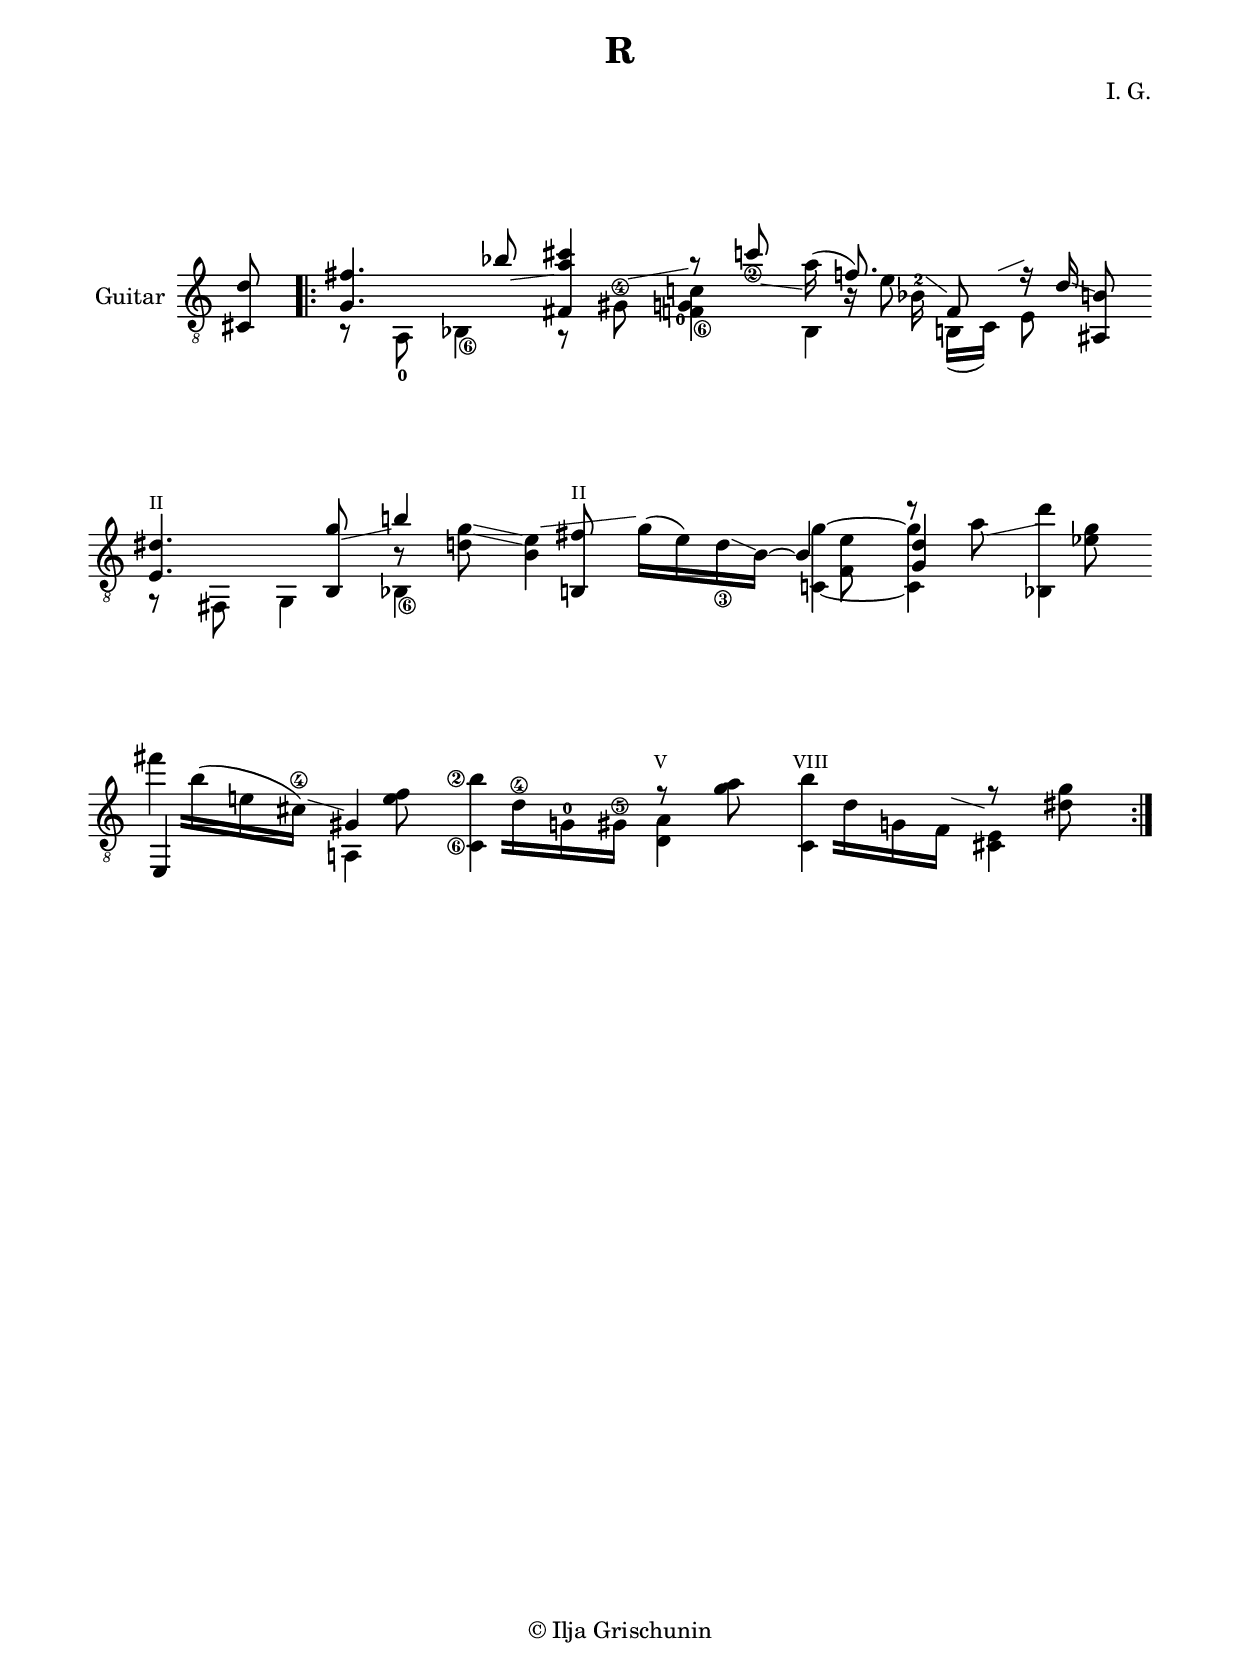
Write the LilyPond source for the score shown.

\version "2.19.15"

\language "deutsch"

\header {
  title = "R"
  composer = "I. G."
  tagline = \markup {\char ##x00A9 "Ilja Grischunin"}
}

\paper {
  #(set-paper-size "a4")
  top-markup-spacing.basic-distance = 8
  markup-system-spacing.basic-distance = 25
  top-system-spacing.basic-distance = 20
  system-system-spacing.basic-distance = 25
  score-system-spacing.basic-distance = 28
  last-bottom-spacing.basic-distance = 20
  
  left-margin = 15
  right-margin = 15
}

\layout {
  \context {
    \Voice
    \override Glissando.thickness = #1.5
    \override Glissando.gap = #0.1
  }
  \context {
    \Score
    \remove "Bar_number_engraver"
  }
}

\include "noteHeads.ly"

classicalGuitar = \relative c {
  \time 2/4
  \override Staff.TimeSignature.stencil = ##f
  \override Fingering.staff-padding = #'()
  \override StringNumber.staff-padding = #'()
  \cadenzaOn
  <cis d'>8
  \bar ".|:"\noBreak
  <<
    {
      \override StringNumber.staff-padding = #'()
      <g' fis'>4. b'8-\markup {
        \postscript #"1.5 -1 moveto 4.2 0.5 rlineto stroke"
      }
      <fis, a' cis>4 r8 c''_\2-\markup {
        \postscript #"1.4 -1.4 moveto 4 -0.5 rlineto stroke"
      }
    }
    \\
    {
      \override Fingering.staff-padding = #'()
      \override StringNumber.staff-padding = #'()
      r8 a,,-0
      \once \override StringNumber.extra-offset = #'(.6 . 2.5)
      b4_\6
      r8 gis'\4-\markup {
        \postscript #"1.4 4.2 moveto 5.8 1 rlineto stroke"
      }
      \once \override Fingering.extra-offset = #'(-.4 . .4)
      \once \override StringNumber.extra-offset = #'(.5 . 2.5)
      \displaceHeads #'(1 -1 0)
      <f_\6 g_0 c!>4
    }
  >>
  \time 5/8
  <<
    {
      \stemDown a'16(\noBeam \stemUp f8.)
    }
    \\
    {
      s16 b,\rest e8\noBeam
    }
    \\
    {
      \override Fingering.staff-padding = #'()
      \voiceTwo
      s8. b16^2-\markup {
        \postscript #"1.4 4.4 moveto 2 -1.5 rlineto stroke"
      }
    }
    \\
    {
      \voiceTwo
      b,4
    }
  >>
  <<
    {
      f'8\noBeam r16 d'-\markup {
        \postscript #"1.5 -1.3 moveto 2.2 -0.8 rlineto stroke"
      }
    }
    \\
    {
      h,16([ cis)]-\markup {
        \postscript #"1.5 5 moveto 2.5 1 rlineto stroke"
      } e8
    }
  >>
  <ais, h'>8
  \time 2/4
  \bar ""
  \break
  <<
    {
      \override TextScript.font-size = -2
      <e' dis'>4.-"II" <h g''>8-\markup {
        \postscript #"1.5 -1 moveto 4.8 1 rlineto stroke"
      }
    }
    \\
    {
      r8 fis g4
    }
  >>
  <<
    {
      h''!4 s8 <h,, fis''>-"II"
    }
    \\
    {
      h'8\rest <d g>-\markup {
        \postscript #"1.5 5.5 moveto 4.7 -1 rlineto stroke"
      }-\markup {
        \postscript #"1.5 4.6 moveto 4.7 -1 rlineto stroke"
      }
      <h e>4-\markup {
        \postscript #"1.5 5.3 moveto 9.2 1 rlineto stroke"
      }
    }
    \\
    {
      \voiceTwo
      \once \override StringNumber.extra-offset = #'(.6 . 2.5)
      b,4_\6 s
    }
  >>
  <<
    {
      \stemDown
      g''16[( e) d_\3-\markup {
        \postscript #"1.5 -1 moveto 2.3 -1 rlineto stroke"
      } h]~
      \stemUp
      h4
      \stemDown
      \once \override Rest.extra-offset = #'(0 . -1.5)
      r8 a'-\markup {
        \postscript #"1.5 -0.6 moveto 4.8 1 rlineto stroke"
      } <b,, d''>4
    }
    \\
    {
      s4 s8 <f' e'>
      \stemUp
      <g d'>4 s
    }
    \\
    {
      \voiceTwo
      s4
      \once \override NoteColumn.force-hshift = #1.3
      <c,~ g''^~>
      q s8 <es' g>
    }
  >>
  \bar ""
  \break
  <<
    {
      \stemDown
      fis'4 s8 <e, fis>
    }
    \\
    {
      \hideNotes
      r16
      \unHideNotes
      \set stemLeftBeamCount = #2
      h'^([ e, cis\4)]-\markup {
        \postscript #"1.5 4 moveto 3.5 -1 rlineto stroke"
      }
      \stemUp
      gis4
    }
    \\
    {
      \voiceTwo
      \stemUp
      e,4
      \stemDown
      a
    }
  >>
  <<
    {
      \stemDown
      \set stringNumberOrientations = #'(left)
      <c\6 h''\2>4 r8 <g'' a>
    }
    \\
    {
      \override Fingering.staff-padding = #'()
      \override StringNumber.staff-padding = #'()
      \hideNotes
      r16
      \unHideNotes
      \set stemLeftBeamCount = #2
      d[\4 g,^0 gis]\5
      \override TextScript.font-size = -2
      \once \override TextScript.extra-offset = #'(-.3 . 1.3)
      <d a'>4^"V"
    }
  >>
  <<
    {
      \stemDown
      \once \override TextScript.extra-offset = #'(-.8 . 0)
      <c h''>4-"VIII" r8 <dis' g>
    }
    \\
    {
      \hideNotes
      r16
      \unHideNotes
      \set stemLeftBeamCount = #2
      d[ g, f]-\markup {
        \postscript #"1.5 4.2 moveto 3.2 -1 rlineto stroke"
      } <cis e>4
    }
  >>
  \bar ":|."
}

%%%%%%%%%%%%%%%%%%%%%%%%%%%%%%%%%%%%%%
\score {
  \new Staff \with {
    instrumentName = "Guitar"
  }
  {
    \clef "treble_8" \classicalGuitar
  }
  \layout { }
}
